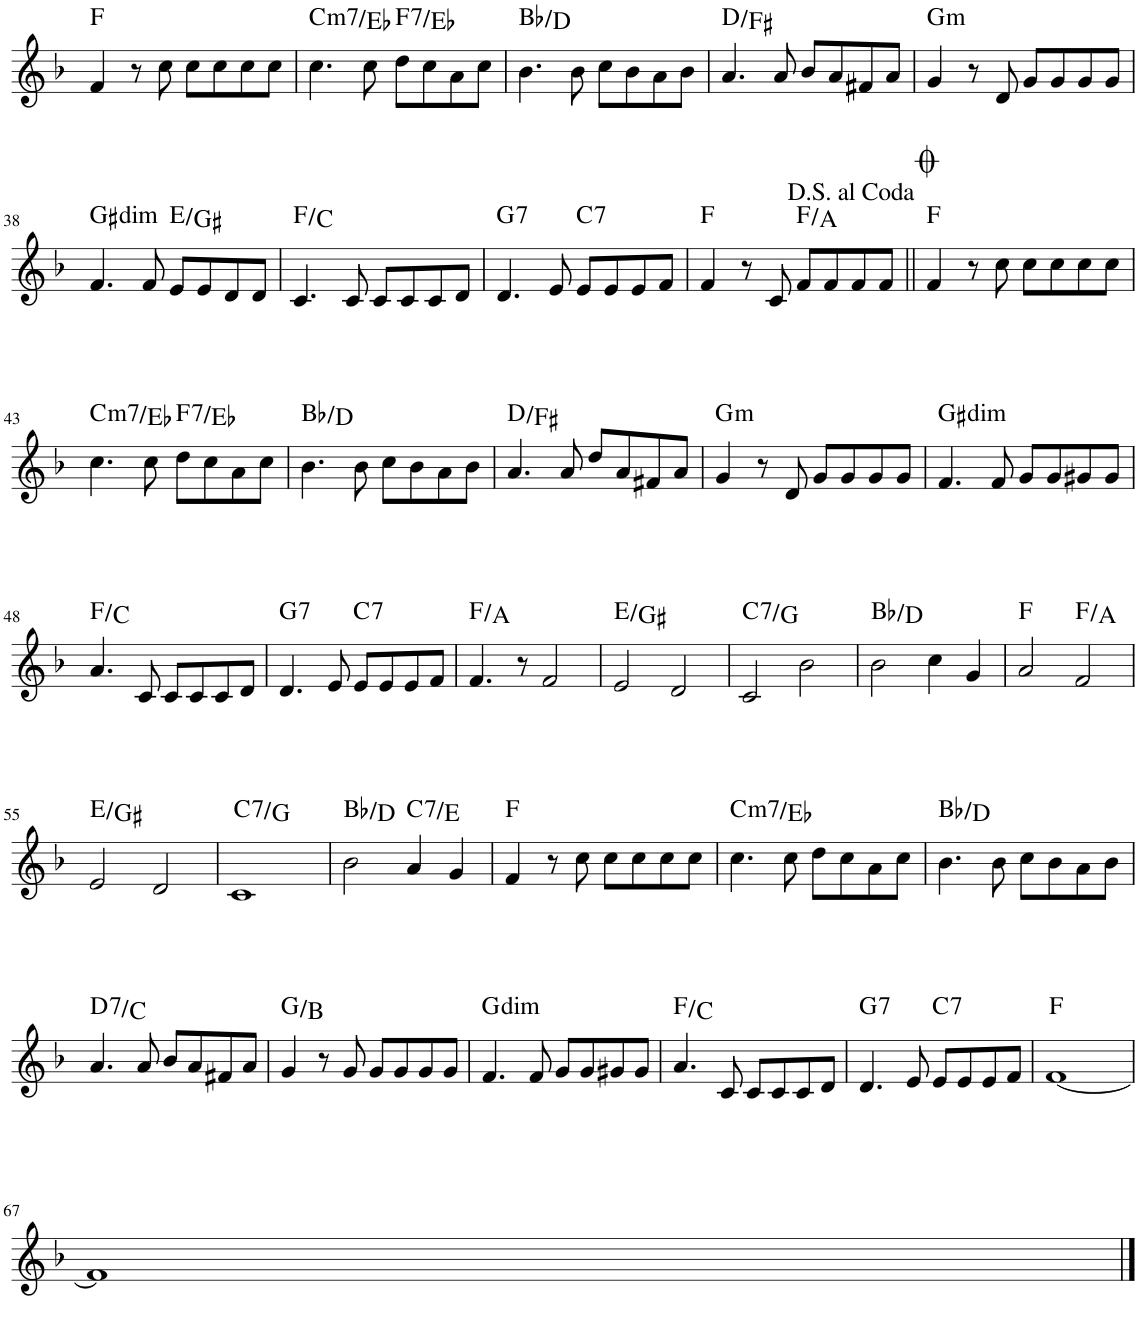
**kern	**harte
*part1	*part1
*staff1	*
*I"Piano	*
*I'Pno.	*
!!LO:PB:g=z
*clefG2	*
*k[b-]	*
*M4/4	*
=33	=33
4f/	F:maj
8r	.
8cc\	.
8cc\L	.
8cc\	.
8cc\	.
8cc\J	.
=34	=34
!	!LO:H:kt=m7
4.cc\	C:min7/b3
8cc\	.
!	!LO:H:kt=7
8dd\L	F:7/b7
8cc\	.
8a\	.
8cc\J	.
=35	=35
4.b-\	Bb:maj/3
8b-\	.
8cc\L	.
8b-\	.
8a\	.
8b-\J	.
=36	=36
4.a/	D:maj/3
8a/	.
8b-/L	.
8a/	.
8f#X/	.
8a/J	.
=37	=37
!	!LO:H:kt=m
4g/	G:min
8r	.
8d/	.
8g/L	.
8g/	.
8g/	.
8g/J	.
!!LO:LB:g=z
=38	=38
!	!LO:H:kt=dim
4.f/	G#:dim
8f/	.
8e/L	E:maj/3
8e/	.
8d/	.
8d/J	.
=39	=39
4.c/	F:maj/5
8c/	.
8c/L	.
8c/	.
8c/	.
8d/J	.
=40	=40
!	!LO:H:kt=7
4.d/	G:7
8e/	.
!	!LO:H:kt=7
8e/L	C:7
8e/	.
8e/	.
8f/J	.
=41	=41
4f/	F:maj
8r	.
8c/	.
8f/L	F:maj/3
8f/	.
8f/	.
8f/J	.
=42||	=42||
4f/	F:maj
8r	.
8cc\	.
8cc\L	.
8cc\	.
8cc\	.
8cc\J	.
!!LO:LB:g=z
=43	=43
!	!LO:H:kt=m7
4.cc\	C:min7/b3
8cc\	.
!	!LO:H:kt=7
8dd\L	F:7/b7
8cc\	.
8a\	.
8cc\J	.
=44	=44
4.b-\	Bb:maj/3
8b-\	.
8cc\L	.
8b-\	.
8a\	.
8b-\J	.
=45	=45
4.a/	D:maj/3
8a/	.
8dd/L	.
8a/	.
8f#X/	.
8a/J	.
=46	=46
!	!LO:H:kt=m
4g/	G:min
8r	.
8d/	.
8g/L	.
8g/	.
8g/	.
8g/J	.
=47	=47
!	!LO:H:kt=dim
4.f/	G#:dim
8f/	.
8g/L	.
8g/	.
8g#X/	.
8g#/J	.
!!LO:LB:g=z
=48	=48
4.a/	F:maj/5
8c/	.
8c/L	.
8c/	.
8c/	.
8d/J	.
=49	=49
!	!LO:H:kt=7
4.d/	G:7
8e/	.
!	!LO:H:kt=7
8e/L	C:7
8e/	.
8e/	.
8f/J	.
=50	=50
4.f/	F:maj/3
8r	.
2f/	.
=51	=51
2e/	E:maj/3
2d/	.
=52	=52
!	!LO:H:kt=7
2c/	C:7/5
2b-\	.
=53	=53
2b-\	Bb:maj/3
4cc\	.
4g/	.
=54	=54
2a/	F:maj
2f/	F:maj/3
!!LO:LB:g=z
=55	=55
2e/	E:maj/3
2d/	.
=56	=56
!	!LO:H:kt=7
1c	C:7/5
=57	=57
2b-\	Bb:maj/3
!	!LO:H:kt=7
4a/	C:7/3
4g/	.
=58	=58
4f/	F:maj
8r	.
8cc\	.
8cc\L	.
8cc\	.
8cc\	.
8cc\J	.
=59	=59
!	!LO:H:kt=m7
4.cc\	C:min7/b3
8cc\	.
8dd\L	.
8cc\	.
8a\	.
8cc\J	.
=60	=60
4.b-\	Bb:maj/3
8b-\	.
8cc\L	.
8b-\	.
8a\	.
8b-\J	.
!!LO:LB:g=z
=61	=61
!	!LO:H:kt=7
4.a/	D:7/b7
8a/	.
8b-/L	.
8a/	.
8f#X/	.
8a/J	.
=62	=62
4g/	G:maj/3
8r	.
8g/	.
8g/L	.
8g/	.
8g/	.
8g/J	.
=63	=63
!	!LO:H:kt=dim
4.f/	G:dim
8f/	.
8g/L	.
8g/	.
8g#X/	.
8g#/J	.
=64	=64
4.a/	F:maj/5
8c/	.
8c/L	.
8c/	.
8c/	.
8d/J	.
=65	=65
!	!LO:H:kt=7
4.d/	G:7
8e/	.
!	!LO:H:kt=7
8e/L	C:7
8e/	.
8e/	.
8f/J	.
=66	=66
[1f	F:maj
!!LO:LB:g=z
=67	=67
1f]	.
==	==
*-	*-
